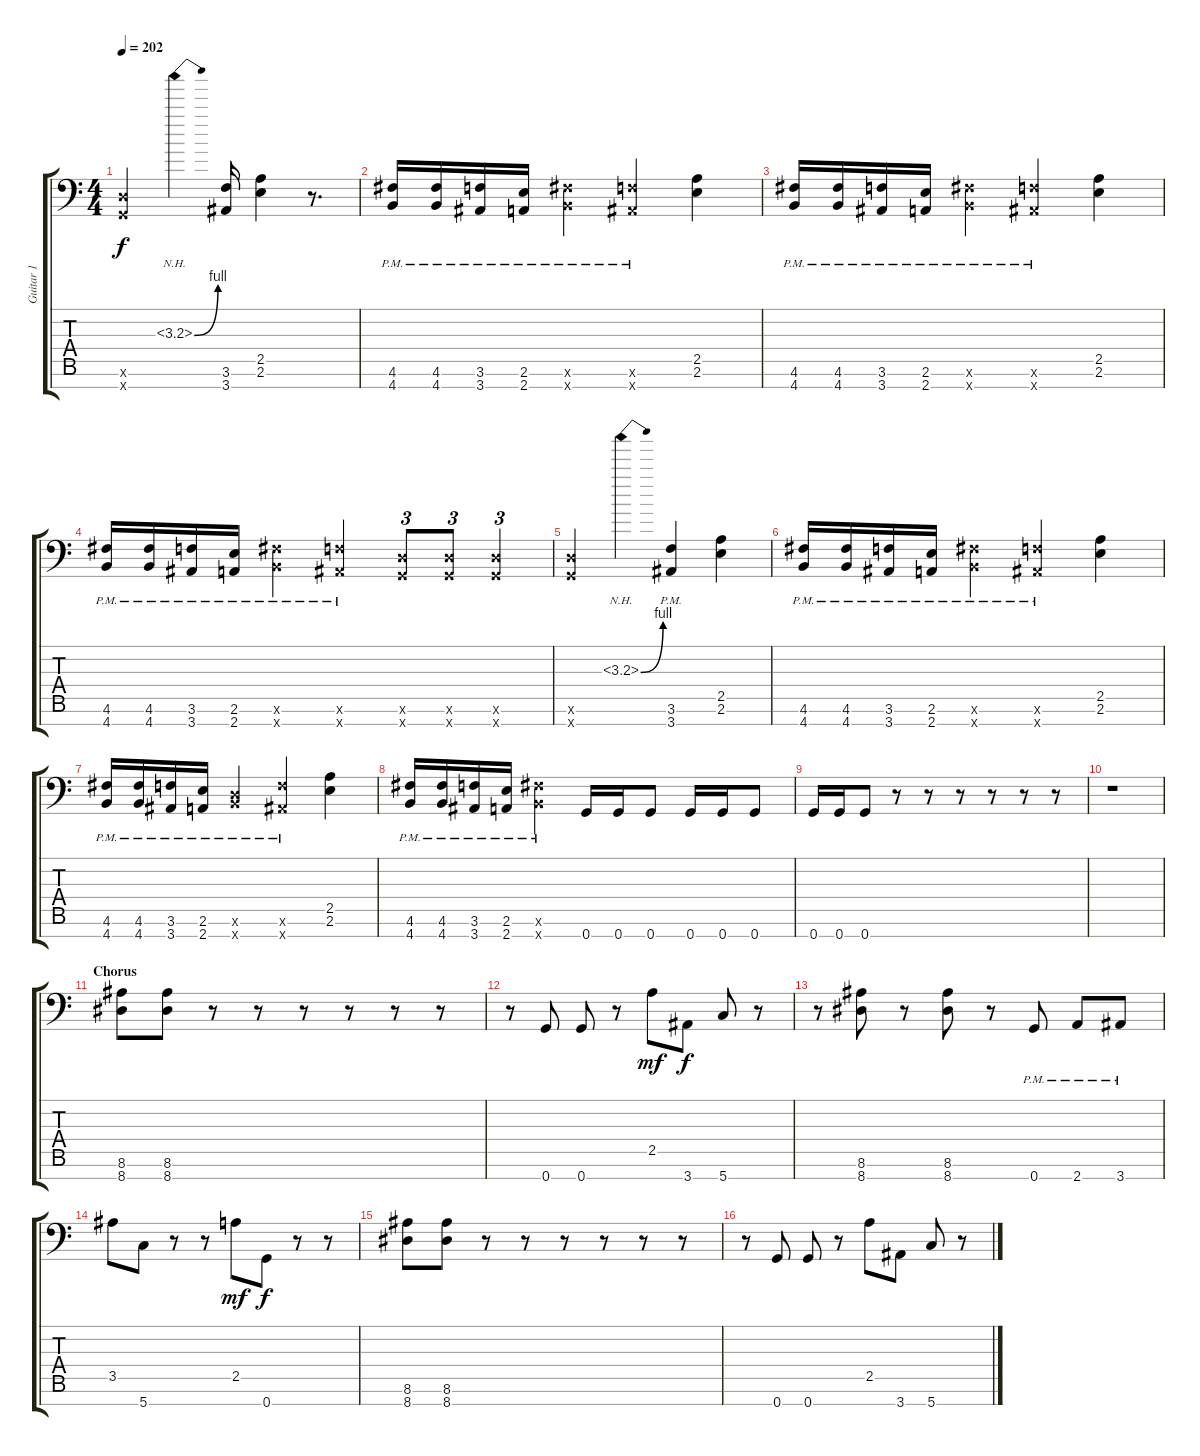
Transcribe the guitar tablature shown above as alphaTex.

\track ("Guitar 1" "Guitar 1") {instrument distortionguitar}
\staff {score tabs}
\tuning (D4 A3 F3 C3 G2 D2 G1) {hide}
\ts (4 4)
\tempo 202
\clef f4
\ks c
(0.6{x} 0.7{x}).4{dy f} 3.3{be (bend 0 0 60 4) nh}.4 (3.6 3.7).16 (2.5 2.6).4 r.8{d} |
(4.6{pm} 4.7{pm}).16 (4.6{pm} 4.7{pm}).16 (3.6{pm} 3.7{pm}).16 (2.6{pm} 2.7{pm}).16 (4.6{pm x} 4.7{pm x}).4 (3.6{pm x} 3.7{pm x}).4 (2.5 2.6).4 |
(4.6{pm} 4.7{pm}).16 (4.6{pm} 4.7{pm}).16 (3.6{pm} 3.7{pm}).16 (2.6{pm} 2.7{pm}).16 (4.6{pm x} 4.7{pm x}).4 (3.6{pm x} 3.7{pm x}).4 (2.5 2.6).4 |
(4.6{pm} 4.7{pm}).16 (4.6{pm} 4.7{pm}).16 (3.6{pm} 3.7{pm}).16 (2.6{pm} 2.7{pm}).16 (4.6{pm x} 4.7{pm x}).4 (3.6{pm x} 3.7{pm x}).4 (0.6{x} 0.7{x}).8{tu (3 2)} (0.6{x} 0.7{x}).8{tu (3 2)} (0.6{x} 0.7{x}).4{tu (3 2)} |
(0.6{x} 0.7{x}).4 3.3{be (bend 0 0 60 4) nh}.4 (3.6{pm} 3.7{pm}).4 (2.5 2.6).4 |
(4.6{pm} 4.7{pm}).16 (4.6{pm} 4.7{pm}).16 (3.6{pm} 3.7{pm}).16 (2.6{pm} 2.7{pm}).16 (4.6{pm x} 4.7{pm x}).4 (3.6{pm x} 3.7{pm x}).4 (2.5 2.6).4 |
(4.6{pm} 4.7{pm}).16 (4.6{pm} 4.7{pm}).16 (3.6{pm} 3.7{pm}).16 (2.6{pm} 2.7{pm}).16 (0.6{pm x} 4.7{pm x}).4 (3.6{pm x} 3.7{pm x}).4 (2.5 2.6).4 |
(4.6{pm} 4.7{pm}).16 (4.6{pm} 4.7{pm}).16 (3.6{pm} 3.7{pm}).16 (2.6{pm} 2.7{pm}).16 (4.6{pm x} 4.7{pm x}).4 0.7.16 0.7.16 0.7.8 0.7.16 0.7.16 0.7.8 |
0.7.16 0.7.16 0.7.8 r.8 r.8 r.8 r.8 r.8 r.8 |
r.1 |
\section ("" "Chorus")
(8.6 8.7).8 (8.6 8.7).8 r.8 r.8 r.8 r.8 r.8 r.8 |
r.8 0.7.8 0.7.8 r.8 2.5.8{dy mf} 3.7.8{dy f} 5.7.8 r.8 |
r.8 (8.6 8.7).8 r.8 (8.6 8.7).8 r.8 0.7{pm}.8 2.7{pm}.8 3.7{pm}.8 |
3.5.8 5.7.8 r.8 r.8 2.5.8{dy mf} 0.7.8{dy f} r.8 r.8 |
(8.6 8.7).8 (8.6 8.7).8 r.8 r.8 r.8 r.8 r.8 r.8 |
r.8 0.7.8 0.7.8 r.8 2.5.8 3.7.8 5.7.8 r.8
